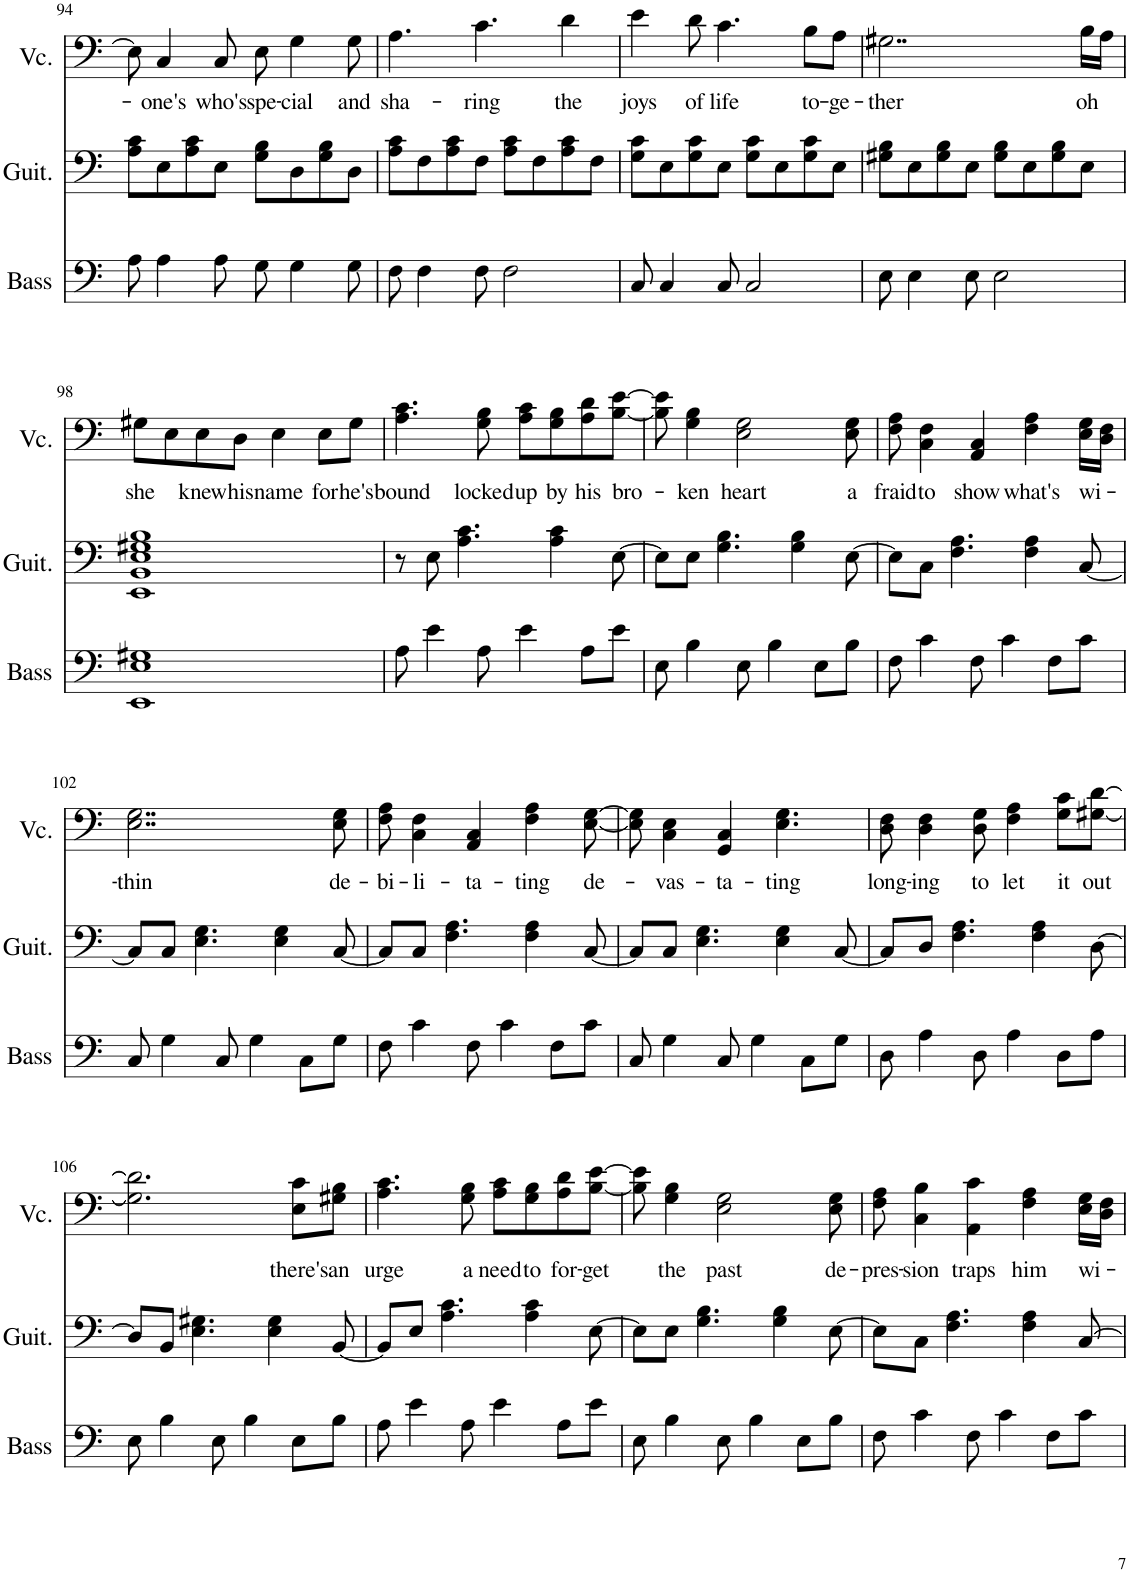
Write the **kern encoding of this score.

**kern	**kern	**kern	**text
*part3	*part2	*part1	*part1
*staff3	*staff2	*staff1	*staff1
*I"Acoustic Bass	*I"Classical Guitar	*I"Violoncello	*
*I'Bass	*I'Guit.	*I'Vc.	*
!!LO:PB:g=z
*clefF4	*clefF4	*clefF4	*
*Trd7c12	*	*	*
*k[]	*k[]	*k[]	*
*M4/4	*M4/4	*M4/4	*
=94	=94	=94	=94
8A\	8A\ 8c\L	8E\]	.
!	!	!	!LO:LY:b
4A\	8E\	4C/	-one's
.	8A\ 8c\	.	.
!	!	!	!LO:LY:b
8A\	8E\J	8C/	who's
!	!	!	!LO:LY:b
8G\	8G\ 8B\L	8E\	spe-
!	!	!	!LO:LY:b
4G\	8D\	4G\	-cial
.	8G\ 8B\	.	.
!	!	!	!LO:LY:b
8G\	8D\J	8G\	and
=95	=95	=95	=95
!	!	!	!LO:LY:b
8F\	8A\ 8c\L	4.A\	sha-
4F\	8F\	.	.
.	8A\ 8c\	.	.
!	!	!	!LO:LY:b
8F\	8F\J	4.c\	-ring
2F\	8A\ 8c\L	.	.
.	8F\	.	.
!	!	!	!LO:LY:b
.	8A\ 8c\	4d\	the
.	8F\J	.	.
=96	=96	=96	=96
!	!	!	!LO:LY:b
8C/	8G\ 8c\L	4e\	joys
4C/	8E\	.	.
!	!	!	!LO:LY:b
.	8G\ 8c\	8d\	of
!	!	!	!LO:LY:b
8C/	8E\J	4.c\	life
2C/	8G\ 8c\L	.	.
.	8E\	.	.
!	!	!	!LO:LY:b
.	8G\ 8c\	8B\L	to-
!	!	!	!LO:LY:b
.	8E\J	8A\J	-ge-
=97	=97	=97	=97
!	!	!	!LO:LY:b
8E\	8G#X\ 8B\L	2..G#X\	-ther
4E\	8E\	.	.
.	8G#\ 8B\	.	.
8E\	8E\J	.	.
2E\	8G#\ 8B\L	.	.
.	8E\	.	.
.	8G#\ 8B\	.	.
!	!	!	!LO:LY:b
.	8E\J	16B\LL	oh
.	.	16A\JJ	.
!!LO:LB:g=z
=98	=98	=98	=98
!	!	!	!LO:LY:b
1EE 1E 1G#X	1EE 1BB 1E 1G#X 1B	8G#X\L	she
.	.	8E\	.
!	!	!	!LO:LY:b
.	.	8E\	knew
!	!	!	!LO:LY:b
.	.	8D\J	his
!	!	!	!LO:LY:b
.	.	4E\	name
!	!	!	!LO:LY:b
.	.	8E\L	for
!	!	!	!LO:LY:b
.	.	8G#\J	he's
=99	=99	=99	=99
!	!	!	!LO:LY:b
8A\	8r	4.A\ 4.c\	bound
4e\	8E\	.	.
.	4.A\ 4.c\	.	.
!	!	!	!LO:LY:b
8A\	.	8G\ 8B\	locked
!	!	!	!LO:LY:b
4e\	.	8A\ 8c\L	up
!	!	!	!LO:LY:b
.	4A\ 4c\	8G\ 8B\	by
!	!	!	!LO:LY:b
8A\L	.	8A\ 8d\	his
!	!	!	!LO:LY:b
8e\J	[8E\	[8B\ [8e\J	bro-
=100	=100	=100	=100
8E\	8E\L]	8B\] 8e\]	.
!	!	!	!LO:LY:b
4B\	8E\J	4G\ 4B\	-ken
.	4.G\ 4.B\	.	.
!	!	!	!LO:LY:b
8E\	.	2E\ 2G\	heart
4B\	.	.	.
.	4G\ 4B\	.	.
8E\L	.	.	.
!	!	!	!LO:LY:b
8B\J	[8E\	8E\ 8G\	a
=101	=101	=101	=101
!	!	!	!LO:LY:b
8F\	8E\L]	8F\ 8A\	fraid
!	!	!	!LO:LY:b
4c\	8C\J	4C\ 4F\	to
.	4.F\ 4.A\	.	.
!	!	!	!LO:LY:b
8F\	.	4AA/ 4C/	show
4c\	.	.	.
!	!	!	!LO:LY:b
.	4F\ 4A\	4F\ 4A\	what's
8F\L	.	.	.
!	!	!	!LO:LY:b
8c\J	[8C/	16E\ 16G\LL	wi-
.	.	16D\ 16F\JJ	.
!!LO:LB:g=z
=102	=102	=102	=102
!	!	!	!LO:LY:b
8C/	8C/L]	2..E\ 2..G\	-thin
4G\	8C/J	.	.
.	4.E\ 4.G\	.	.
8C/	.	.	.
4G\	.	.	.
.	4E\ 4G\	.	.
8C\L	.	.	.
!	!	!	!LO:LY:b
8G\J	[8C/	8E\ 8G\	de-
=103	=103	=103	=103
!	!	!	!LO:LY:b
8F\	8C/L]	8F\ 8A\	-bi-
!	!	!	!LO:LY:b
4c\	8C/J	4C\ 4F\	-li-
.	4.F\ 4.A\	.	.
!	!	!	!LO:LY:b
8F\	.	4AA/ 4C/	-ta-
4c\	.	.	.
!	!	!	!LO:LY:b
.	4F\ 4A\	4F\ 4A\	-ting
8F\L	.	.	.
!	!	!	!LO:LY:b
8c\J	[8C/	[8E\ [8G\	de-
=104	=104	=104	=104
8C/	8C/L]	8E\] 8G\]	.
!	!	!	!LO:LY:b
4G\	8C/J	4C\ 4E\	-vas-
.	4.E\ 4.G\	.	.
!	!	!	!LO:LY:b
8C/	.	4GG/ 4C/	-ta-
4G\	.	.	.
!	!	!	!LO:LY:b
.	4E\ 4G\	4.E\ 4.G\	-ting
8C\L	.	.	.
8G\J	[8C/	.	.
=105	=105	=105	=105
!	!	!	!LO:LY:b
8D\	8C/L]	8D\ 8F\	long-
!	!	!	!LO:LY:b
4A\	8D/J	4D\ 4F\	-ing
.	4.F\ 4.A\	.	.
!	!	!	!LO:LY:b
8D\	.	8D\ 8G\	to
!	!	!	!LO:LY:b
4A\	.	4F\ 4A\	let
.	4F\ 4A\	.	.
!	!	!	!LO:LY:b
8D\L	.	8G\ 8c\L	it
!	!	!	!LO:LY:b
8A\J	[8D\	[8G#X\ [8d\J	out
!!LO:LB:g=z
=106	=106	=106	=106
8E\	8D/L]	2.G#\] 2.d\]	.
4B\	8BB/J	.	.
.	4.E\ 4.G#X\	.	.
8E\	.	.	.
4B\	.	.	.
.	4E\ 4G#\	.	.
!	!	!	!LO:LY:b
8E\L	.	8E\ 8c\L	there's
!	!	!	!LO:LY:b
8B\J	[8BB/	8G#X\ 8B\J	an
=107	=107	=107	=107
!	!	!	!LO:LY:b
8A\	8BB/L]	4.A\ 4.c\	urge
4e\	8E/J	.	.
.	4.A\ 4.c\	.	.
!	!	!	!LO:LY:b
8A\	.	8G\ 8B\	a
!	!	!	!LO:LY:b
4e\	.	8A\ 8c\L	need
!	!	!	!LO:LY:b
.	4A\ 4c\	8G\ 8B\	to
!	!	!	!LO:LY:b
8A\L	.	8A\ 8d\	for-
!	!	!	!LO:LY:b
8e\J	[8E\	[8B\ [8e\J	-get
=108	=108	=108	=108
8E\	8E\L]	8B\] 8e\]	.
!	!	!	!LO:LY:b
4B\	8E\J	4G\ 4B\	the
.	4.G\ 4.B\	.	.
!	!	!	!LO:LY:b
8E\	.	2E\ 2G\	past
4B\	.	.	.
.	4G\ 4B\	.	.
8E\L	.	.	.
!	!	!	!LO:LY:b
8B\J	[8E\	8E\ 8G\	de-
=109	=109	=109	=109
!	!	!	!LO:LY:b
8F\	8E\L]	8F\ 8A\	-pres-
!	!	!	!LO:LY:b
4c\	8C\J	4C\ 4B\	-sion
.	4.F\ 4.A\	.	.
!	!	!	!LO:LY:b
8F\	.	4AA\ 4c\	traps
4c\	.	.	.
!	!	!	!LO:LY:b
.	4F\ 4A\	4F\ 4A\	him
8F\L	.	.	.
!	!	!	!LO:LY:b
8c\J	[8C/	16E\ 16G\LL	wi-
.	.	16D\ 16F\JJ	.
=	=	=	=
*-	*-	*-	*-
